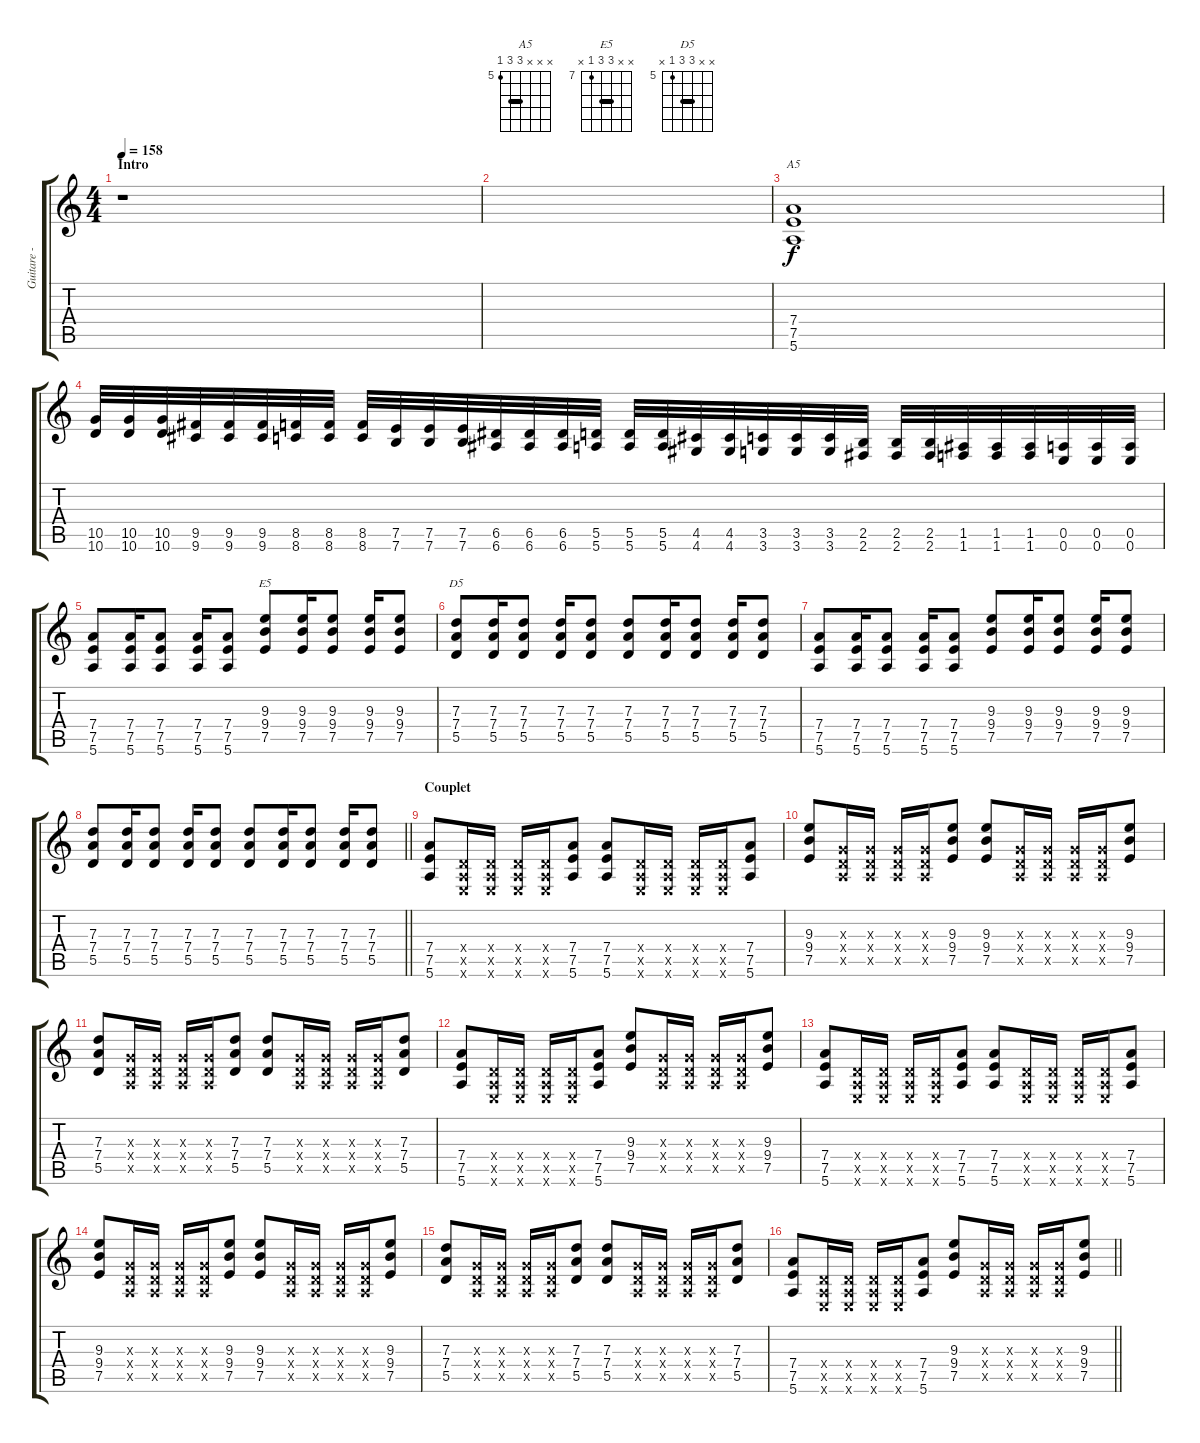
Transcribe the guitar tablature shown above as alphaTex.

\track ("Guitare - Till" "Guitare - ") {instrument overdrivenguitar}
\staff {score tabs}
\tuning (E4 B3 G3 D3 A2 E2) {hide}
\chord ("A5" x x x 7 7 5) {firstfret 5 barre 7}
\chord ("E5" x x 9 9 7 x) {firstfret 7 barre 9}
\chord ("D5" x x 7 7 5 x) {firstfret 5 barre 7}
\ts (4 4)
\section ("" "Intro")
\tempo 158
\clef g2
\ks c
r.1{dy f instrument overdrivenguitar} |
|
(7.4 7.5 5.6).1{ch "A5"} |
(10.5 10.6).32{instrument guitarfretnoise} (10.5 10.6).32 (10.5 10.6).32 (9.5 9.6).32 (9.5 9.6).32 (9.5 9.6).32 (8.5 8.6).32 (8.5 8.6).32 (8.5 8.6).32 (7.5 7.6).32 (7.5 7.6).32 (7.5 7.6).32 (6.5 6.6).32 (6.5 6.6).32 (6.5 6.6).32 (5.5 5.6).32 (5.5 5.6).32 (5.5 5.6).32 (4.5 4.6).32 (4.5 4.6).32 (3.5 3.6).32 (3.5 3.6).32 (3.5 3.6).32 (2.5 2.6).32 (2.5 2.6).32 (2.5 2.6).32 (1.5 1.6).32 (1.5 1.6).32 (1.5 1.6).32 (0.5 0.6).32 (0.5 0.6).32 (0.5 0.6).32 |
(7.4 7.5 5.6).8{instrument overdrivenguitar} (7.4 7.5 5.6).16 (7.4 7.5 5.6).8 (7.4 7.5 5.6).16 (7.4 7.5 5.6).8 (9.3 9.4 7.5).8{ch "E5"} (9.3 9.4 7.5).16 (9.3 9.4 7.5).8 (9.3 9.4 7.5).16 (9.3 9.4 7.5).8 |
(7.3 7.4 5.5).8{ch "D5"} (7.3 7.4 5.5).16 (7.3 7.4 5.5).8 (7.3 7.4 5.5).16 (7.3 7.4 5.5).8 (7.3 7.4 5.5).8 (7.3 7.4 5.5).16 (7.3 7.4 5.5).8 (7.3 7.4 5.5).16 (7.3 7.4 5.5).8 |
(7.4 7.5 5.6).8 (7.4 7.5 5.6).16 (7.4 7.5 5.6).8 (7.4 7.5 5.6).16 (7.4 7.5 5.6).8 (9.3 9.4 7.5).8 (9.3 9.4 7.5).16 (9.3 9.4 7.5).8 (9.3 9.4 7.5).16 (9.3 9.4 7.5).8 |
\barLineRight lightlight
(7.3 7.4 5.5).8 (7.3 7.4 5.5).16 (7.3 7.4 5.5).8 (7.3 7.4 5.5).16 (7.3 7.4 5.5).8 (7.3 7.4 5.5).8 (7.3 7.4 5.5).16 (7.3 7.4 5.5).8 (7.3 7.4 5.5).16 (7.3 7.4 5.5).8 |
\section ("" "Couplet")
(7.4 7.5 5.6).8 (0.4{x} 0.5{x} 0.6{x}).16 (0.4{x} 0.5{x} 0.6{x}).16 (0.4{x} 0.5{x} 0.6{x}).16 (0.4{x} 0.5{x} 0.6{x}).16 (7.4 7.5 5.6).8 (7.4 7.5 5.6).8 (0.4{x} 0.5{x} 0.6{x}).16 (0.4{x} 0.5{x} 0.6{x}).16 (0.4{x} 0.5{x} 0.6{x}).16 (0.4{x} 0.5{x} 0.6{x}).16 (7.4 7.5 5.6).8 |
(9.3 9.4 7.5).8 (0.3{x} 0.4{x} 0.5{x}).16 (0.3{x} 0.4{x} 0.5{x}).16 (0.3{x} 0.4{x} 0.5{x}).16 (0.3{x} 0.4{x} 0.5{x}).16 (9.3 9.4 7.5).8 (9.3 9.4 7.5).8 (0.3{x} 0.4{x} 0.5{x}).16 (0.3{x} 0.4{x} 0.5{x}).16 (0.3{x} 0.4{x} 0.5{x}).16 (0.3{x} 0.4{x} 0.5{x}).16 (9.3 9.4 7.5).8 |
(7.3 7.4 5.5).8 (0.3{x} 0.4{x} 0.5{x}).16 (0.3{x} 0.4{x} 0.5{x}).16 (0.3{x} 0.4{x} 0.5{x}).16 (0.3{x} 0.4{x} 0.5{x}).16 (7.3 7.4 5.5).8 (7.3 7.4 5.5).8 (0.3{x} 0.4{x} 0.5{x}).16 (0.3{x} 0.4{x} 0.5{x}).16 (0.3{x} 0.4{x} 0.5{x}).16 (0.3{x} 0.4{x} 0.5{x}).16 (7.3 7.4 5.5).8 |
(7.4 7.5 5.6).8 (0.4{x} 0.5{x} 0.6{x}).16 (0.4{x} 0.5{x} 0.6{x}).16 (0.4{x} 0.5{x} 0.6{x}).16 (0.4{x} 0.5{x} 0.6{x}).16 (7.4 7.5 5.6).8 (9.3 9.4 7.5).8 (0.3{x} 0.4{x} 0.5{x}).16 (0.3{x} 0.4{x} 0.5{x}).16 (0.3{x} 0.4{x} 0.5{x}).16 (0.3{x} 0.4{x} 0.5{x}).16 (9.3 9.4 7.5).8 |
(7.4 7.5 5.6).8 (0.4{x} 0.5{x} 0.6{x}).16 (0.4{x} 0.5{x} 0.6{x}).16 (0.4{x} 0.5{x} 0.6{x}).16 (0.4{x} 0.5{x} 0.6{x}).16 (7.4 7.5 5.6).8 (7.4 7.5 5.6).8 (0.4{x} 0.5{x} 0.6{x}).16 (0.4{x} 0.5{x} 0.6{x}).16 (0.4{x} 0.5{x} 0.6{x}).16 (0.4{x} 0.5{x} 0.6{x}).16 (7.4 7.5 5.6).8 |
(9.3 9.4 7.5).8 (0.3{x} 0.4{x} 0.5{x}).16 (0.3{x} 0.4{x} 0.5{x}).16 (0.3{x} 0.4{x} 0.5{x}).16 (0.3{x} 0.4{x} 0.5{x}).16 (9.3 9.4 7.5).8 (9.3 9.4 7.5).8 (0.3{x} 0.4{x} 0.5{x}).16 (0.3{x} 0.4{x} 0.5{x}).16 (0.3{x} 0.4{x} 0.5{x}).16 (0.3{x} 0.4{x} 0.5{x}).16 (9.3 9.4 7.5).8 |
(7.3 7.4 5.5).8 (0.3{x} 0.4{x} 0.5{x}).16 (0.3{x} 0.4{x} 0.5{x}).16 (0.3{x} 0.4{x} 0.5{x}).16 (0.3{x} 0.4{x} 0.5{x}).16 (7.3 7.4 5.5).8 (7.3 7.4 5.5).8 (0.3{x} 0.4{x} 0.5{x}).16 (0.3{x} 0.4{x} 0.5{x}).16 (0.3{x} 0.4{x} 0.5{x}).16 (0.3{x} 0.4{x} 0.5{x}).16 (7.3 7.4 5.5).8 |
\barLineRight lightlight
(7.4 7.5 5.6).8 (0.4{x} 0.5{x} 0.6{x}).16 (0.4{x} 0.5{x} 0.6{x}).16 (0.4{x} 0.5{x} 0.6{x}).16 (0.4{x} 0.5{x} 0.6{x}).16 (7.4 7.5 5.6).8 (9.3 9.4 7.5).8 (0.3{x} 0.4{x} 0.5{x}).16 (0.3{x} 0.4{x} 0.5{x}).16 (0.3{x} 0.4{x} 0.5{x}).16 (0.3{x} 0.4{x} 0.5{x}).16 (9.3 9.4 7.5).8
